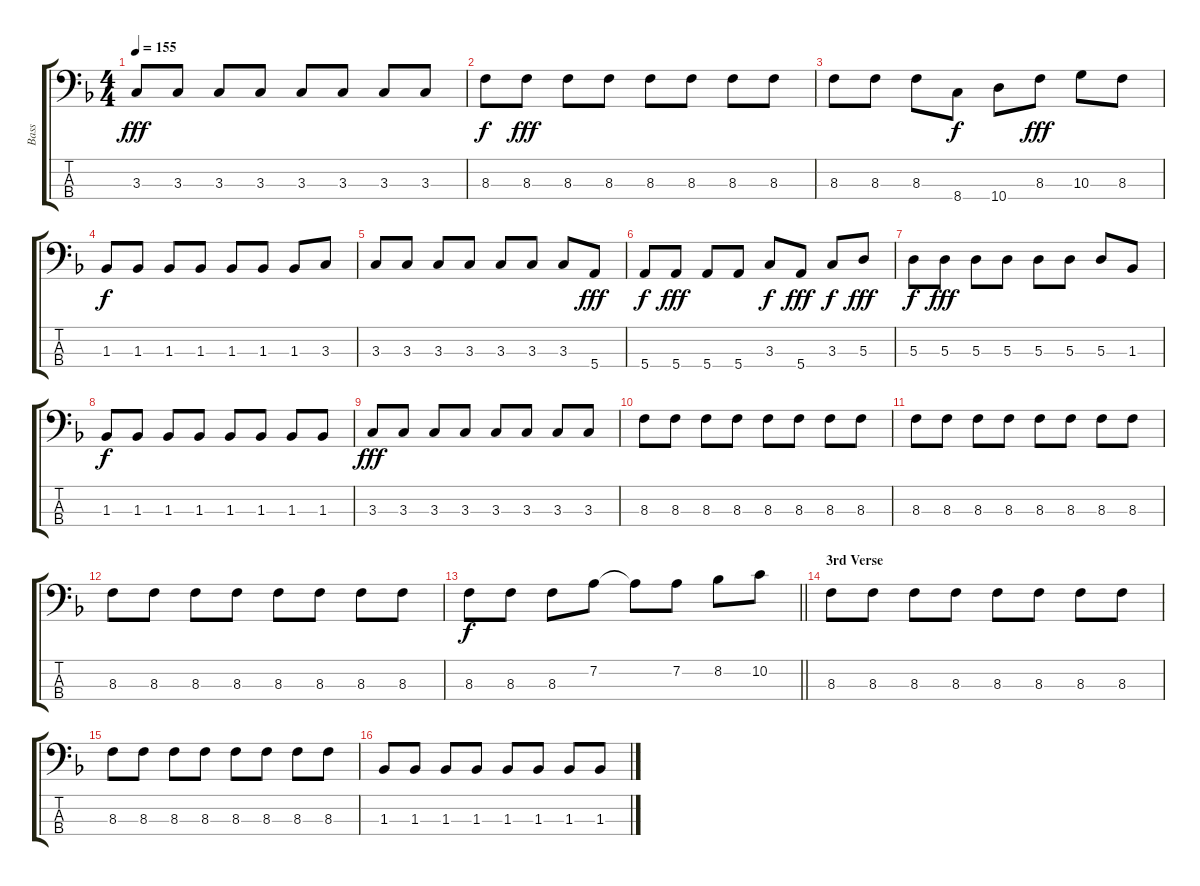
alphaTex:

\track ("Bass" "Bass") {instrument electricbassfinger}
\staff {score tabs}
\tuning (G2 D2 A1 E1) {hide}
\ts (4 4)
\tempo 155
\clef f4
\ks f
3.3.8{dy fff} 3.3.8 3.3.8 3.3.8 3.3.8 3.3.8 3.3.8 3.3.8 |
8.3.8{dy f} 8.3.8{dy fff} 8.3.8 8.3.8 8.3.8 8.3.8 8.3.8 8.3.8 |
8.3.8 8.3.8 8.3.8 8.4.8{dy f} 10.4.8 8.3.8{dy fff} 10.3.8 8.3.8 |
1.3.8{dy f} 1.3.8 1.3.8 1.3.8 1.3.8 1.3.8 1.3.8 3.3.8 |
3.3.8 3.3.8 3.3.8 3.3.8 3.3.8 3.3.8 3.3.8 5.4.8{dy fff} |
5.4.8{dy f} 5.4.8{dy fff} 5.4.8 5.4.8 3.3.8{dy f} 5.4.8{dy fff} 3.3.8{dy f} 5.3.8{dy fff} |
5.3.8{dy f} 5.3.8{dy fff} 5.3.8 5.3.8 5.3.8 5.3.8 5.3.8 1.3.8 |
1.3.8{dy f} 1.3.8 1.3.8 1.3.8 1.3.8 1.3.8 1.3.8 1.3.8 |
3.3.8{dy fff} 3.3.8 3.3.8 3.3.8 3.3.8 3.3.8 3.3.8 3.3.8 |
8.3.8 8.3.8 8.3.8 8.3.8 8.3.8 8.3.8 8.3.8 8.3.8 |
8.3.8 8.3.8 8.3.8 8.3.8 8.3.8 8.3.8 8.3.8 8.3.8 |
8.3.8 8.3.8 8.3.8 8.3.8 8.3.8 8.3.8 8.3.8 8.3.8 |
\barLineRight lightlight
8.3.8{dy f} 8.3.8 8.3.8 7.2.8 7.2{t}.8 7.2.8 8.2.8 10.2.8 |
\section ("" "3rd Verse")
8.3.8 8.3.8 8.3.8 8.3.8 8.3.8 8.3.8 8.3.8 8.3.8 |
8.3.8 8.3.8 8.3.8 8.3.8 8.3.8 8.3.8 8.3.8 8.3.8 |
1.3.8 1.3.8 1.3.8 1.3.8 1.3.8 1.3.8 1.3.8 1.3.8
